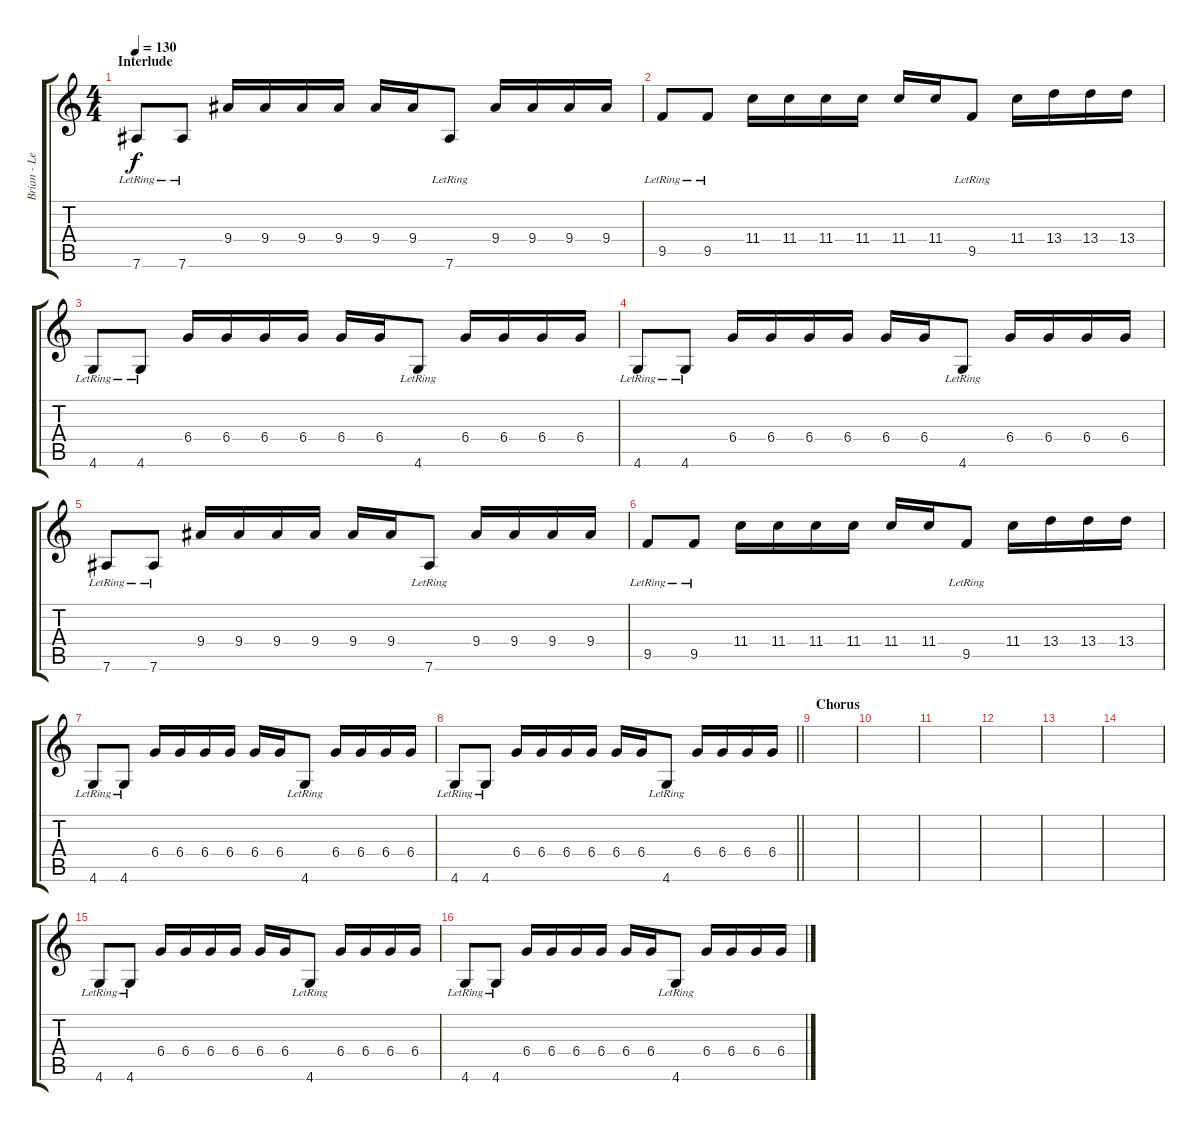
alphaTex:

\track ("Brian - Lead Guitar" "Brian - Le") {instrument electricguitarclean}
\staff {score tabs}
\tuning (Eb4 Bb3 Gb3 Db3 Ab2 Eb2) {hide}
\ts (4 4)
\section ("" "Interlude")
\tempo 130
\clef g2
\ks c
7.6{lr}.8{dy f} 7.6{lr}.8 9.4.16 9.4.16 9.4.16 9.4.16 9.4.16 9.4.16 7.6{lr}.8 9.4.16 9.4.16 9.4.16 9.4.16 |
9.5{lr}.8 9.5{lr}.8 11.4.16 11.4.16 11.4.16 11.4.16 11.4.16 11.4.16 9.5{lr}.8 11.4.16 13.4.16 13.4.16 13.4.16 |
4.6{lr}.8 4.6{lr}.8 6.4.16 6.4.16 6.4.16 6.4.16 6.4.16 6.4.16 4.6{lr}.8 6.4.16 6.4.16 6.4.16 6.4.16 |
4.6{lr}.8 4.6{lr}.8 6.4.16 6.4.16 6.4.16 6.4.16 6.4.16 6.4.16 4.6{lr}.8 6.4.16 6.4.16 6.4.16 6.4.16 |
7.6{lr}.8 7.6{lr}.8 9.4.16 9.4.16 9.4.16 9.4.16 9.4.16 9.4.16 7.6{lr}.8 9.4.16 9.4.16 9.4.16 9.4.16 |
9.5{lr}.8 9.5{lr}.8 11.4.16 11.4.16 11.4.16 11.4.16 11.4.16 11.4.16 9.5{lr}.8 11.4.16 13.4.16 13.4.16 13.4.16 |
4.6{lr}.8 4.6{lr}.8 6.4.16 6.4.16 6.4.16 6.4.16 6.4.16 6.4.16 4.6{lr}.8 6.4.16 6.4.16 6.4.16 6.4.16 |
\barLineRight lightlight
4.6{lr}.8 4.6{lr}.8 6.4.16 6.4.16 6.4.16 6.4.16 6.4.16 6.4.16 4.6{lr}.8 6.4.16 6.4.16 6.4.16 6.4.16 |
\section ("" "Chorus")
|
|
|
|
|
|
4.6{lr}.8 4.6{lr}.8 6.4.16 6.4.16 6.4.16 6.4.16 6.4.16 6.4.16 4.6{lr}.8 6.4.16 6.4.16 6.4.16 6.4.16 |
4.6{lr}.8 4.6{lr}.8 6.4.16 6.4.16 6.4.16 6.4.16 6.4.16 6.4.16 4.6{lr}.8 6.4.16 6.4.16 6.4.16 6.4.16
